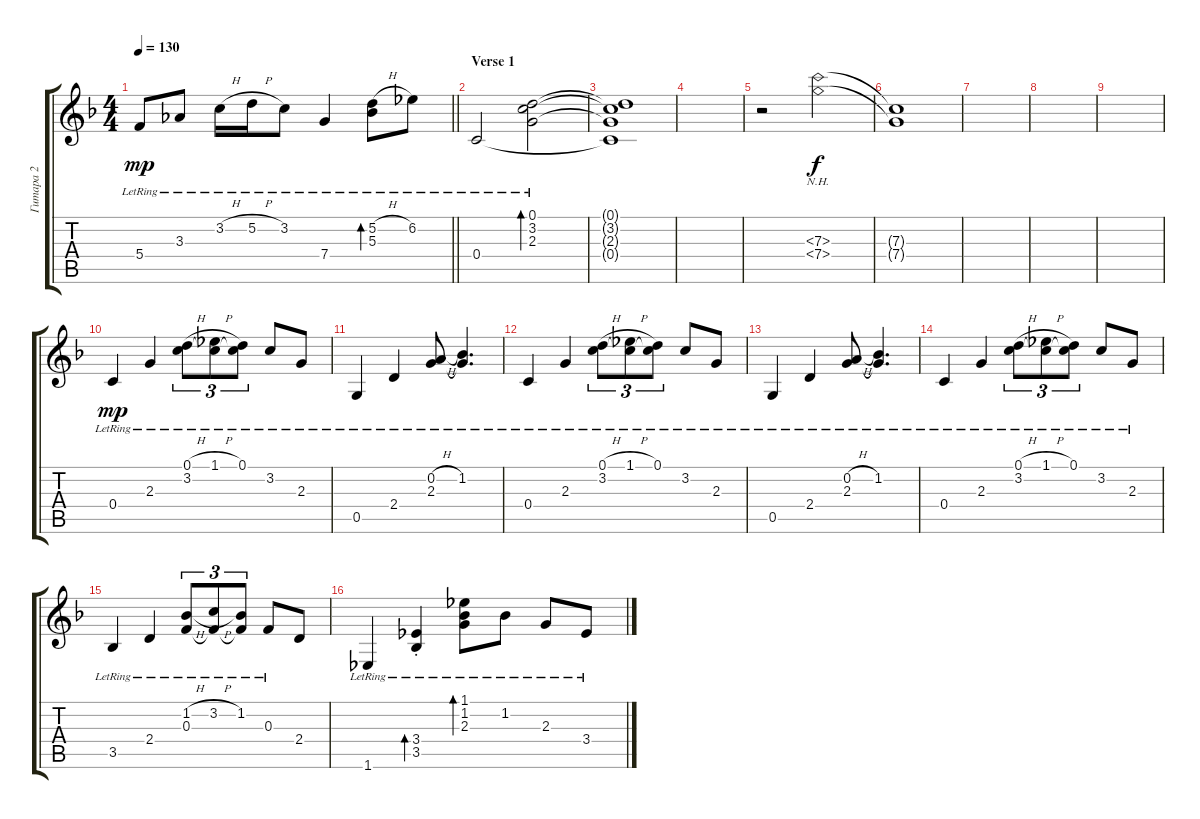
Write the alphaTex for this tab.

\track ("Гитара 2" "Гитара 2") {instrument acousticguitarsteel}
\staff {score tabs}
\tuning (D4 A3 F3 C3 G2 D2) {hide}
\ts (4 4)
\tempo 130
\clef g2
\barLineRight lightlight
\ks dminor
5.4{lr}.8{dy mp} 3.3{lr}.8 3.2{h lr}.16 5.2{h lr}.16 3.2{lr}.8 7.4{lr}.4 (5.2{h lr} 5.3{lr}).8{bd 60} 6.2{lr}.8 |
\section ("" "Verse 1")
0.4{lr}.2 (0.1{lr} 3.2{lr} 2.3{lr}).2{bd 240} |
(0.1{t} 3.2{t} 2.3{t} 0.4{t}).1 |
|
r.2 (7.3{nh} 7.4{nh}).2{dy f} |
(7.3{t} 7.4{t}).1 |
|
|
|
0.4{lr}.4{dy mp} 2.3{lr}.4 (0.1{h lr} 3.2{lr}).8{tu (3 2)} (1.1{h lr} 3.2{t}).8{tu (3 2)} (0.1{lr} 3.2{t}).8{tu (3 2)} 3.2{lr}.8 2.3{lr}.8 |
0.5{lr}.4 2.4{lr}.4 (0.2{h lr} 2.3{lr}).8 (1.2{lr} 2.3{t}).4{d} |
0.4{lr}.4 2.3{lr}.4 (0.1{h lr} 3.2{lr}).8{tu (3 2)} (1.1{h lr} 3.2{t}).8{tu (3 2)} (0.1{lr} 3.2{t}).8{tu (3 2)} 3.2{lr}.8 2.3{lr}.8 |
0.5{lr}.4 2.4{lr}.4 (0.2{h lr} 2.3{lr}).8 (1.2{lr} 2.3{t}).4{d} |
0.4{lr}.4 2.3{lr}.4 (0.1{h lr} 3.2{lr}).8{tu (3 2)} (1.1{h lr} 3.2{t}).8{tu (3 2)} (0.1{lr} 3.2{t}).8{tu (3 2)} 3.2{lr}.8 2.3{lr}.8 |
3.5{lr}.4 2.4{lr}.4 (1.2{h lr} 0.3{lr}).8{tu (3 2)} (3.2{h lr} 0.3{t}).8{tu (3 2)} (1.2{lr} 0.3{t}).8{tu (3 2)} 0.3{lr}.8 2.4.8 |
1.6{lr}.4 (3.4{st lr} 3.5{st lr}).4{bd 60} (1.1{lr} 1.2{lr} 2.3{lr}).8{bd 60} 1.2{lr}.8 2.3{lr}.8 3.4{lr}.8
